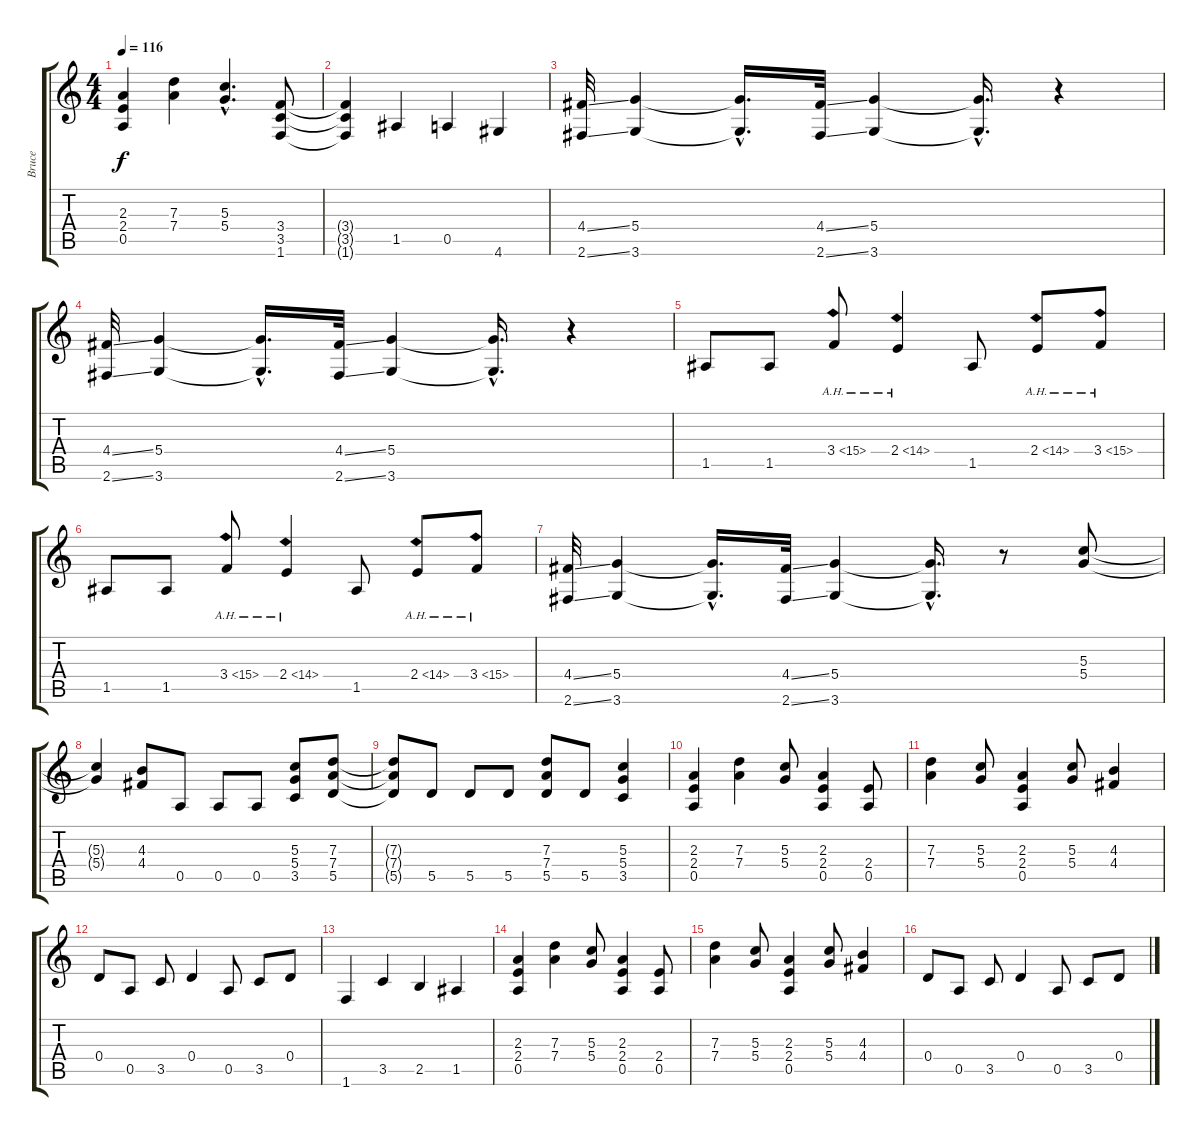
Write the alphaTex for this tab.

\track ("Bruce" "Bruce") {instrument overdrivenguitar}
\staff {score tabs}
\tuning (E4 B3 G3 D3 A2 E2) {hide}
\ts (4 4)
\tempo 116
\clef g2
\ks c
(2.3{t} 2.4{t} 0.5{t}).4{dy f} (7.3 7.4).4 (5.3{hac} 5.4{hac}).4{d} (3.4 3.5 1.6).8 |
(3.4{t} 3.5{t} 1.6{t}).4 1.5.4 0.5.4 4.6.4 |
(4.4{ss} 2.6{ss}).32 (5.4 3.6).4 (5.4{hac t} 3.6{hac t}).16{d} (4.4{ss} 2.6{ss}).32 (5.4 3.6).4 (5.4{hac t} 3.6{hac t}).16{d} r.4 |
(4.4{ss} 2.6{ss}).32 (5.4 3.6).4 (5.4{hac t} 3.6{hac t}).16{d} (4.4{ss} 2.6{ss}).32 (5.4 3.6).4 (5.4{hac t} 3.6{hac t}).16{d} r.4 |
1.5.8 1.5.8 3.4{ah 12}.8 2.4{ah 12}.4 1.5.8 2.4{ah 12}.8 3.4{ah 12}.8 |
1.5.8 1.5.8 3.4{ah 12}.8 2.4{ah 12}.4 1.5.8 2.4{ah 12}.8 3.4{ah 12}.8 |
(4.4{ss} 2.6{ss}).32 (5.4 3.6).4 (5.4{hac t} 3.6{hac t}).16{d} (4.4{ss} 2.6{ss}).32 (5.4 3.6).4 (5.4{hac t} 3.6{hac t}).16{d} r.8 (5.3 5.4).8 |
(5.3{t} 5.4{t}).4 (4.3 4.4).8 0.5.8 0.5.8 0.5.8 (5.3 5.4 3.5).8 (7.3 7.4 5.5).8 |
(7.3{t} 7.4{t} 5.5{t}).8 5.5.8 5.5.8 5.5.8 (7.3 7.4 5.5).8 5.5.8 (5.3 5.4 3.5).4 |
(2.3 2.4 0.5).4 (7.3 7.4).4 (5.3 5.4).8 (2.3 2.4 0.5).4 (2.4 0.5).8 |
(7.3 7.4).4 (5.3 5.4).8 (2.3 2.4 0.5).4 (5.3 5.4).8 (4.3 4.4).4 |
0.4.8 0.5.8 3.5.8 0.4.4 0.5.8 3.5.8 0.4.8 |
1.6.4 3.5.4 2.5.4 1.5.4 |
(2.3 2.4 0.5).4 (7.3 7.4).4 (5.3 5.4).8 (2.3 2.4 0.5).4 (2.4 0.5).8 |
(7.3 7.4).4 (5.3 5.4).8 (2.3 2.4 0.5).4 (5.3 5.4).8 (4.3 4.4).4 |
0.4.8 0.5.8 3.5.8 0.4.4 0.5.8 3.5.8 0.4.8
